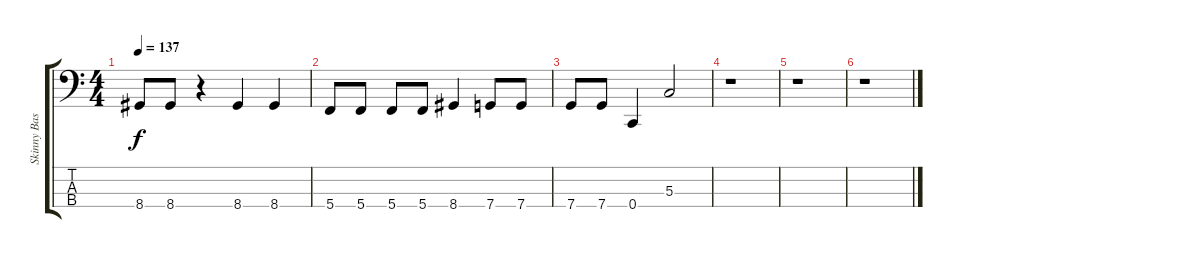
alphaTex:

\track ("Skinny Bass" "Skinny Bas") {instrument electricbassfinger}
\staff {score tabs}
\tuning (F2 C2 G1 C1) {hide}
\ts (4 4)
\tempo 137
\clef f4
\ks c
8.4.8{dy f} 8.4.8 r.4 8.4.4 8.4.4 |
5.4.8 5.4.8 5.4.8 5.4.8 8.4.4 7.4.8 7.4.8 |
7.4.8 7.4.8 0.4.4 5.3.2 |
r.1 |
r.1 |
r.1
